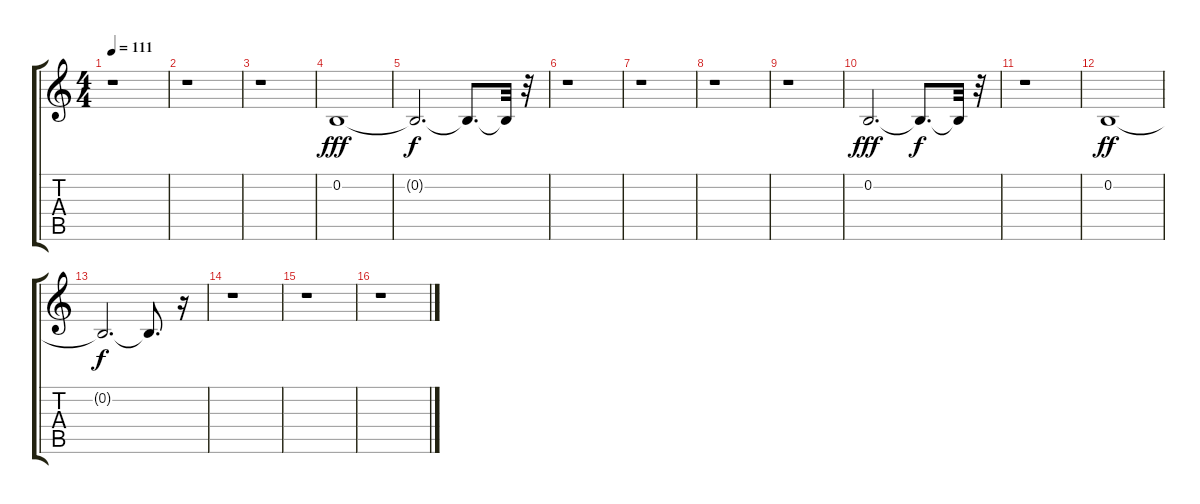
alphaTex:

\track "" {instrument synthstrings1}
\staff {score tabs}
\tuning (E4 B3 G3 D3 A2 E2) {hide}
\ts (4 4)
\tempo 111
\clef g2
\ks c
r.1{dy fff} |
r.1 |
r.1 |
0.2.1 |
0.2{t}.2{d dy f} 0.2{t}.8{d} 0.2{t}.32 r.32 |
r.1 |
r.1 |
r.1 |
r.1 |
0.2.2{d dy fff} 0.2{t}.8{d dy f} 0.2{t}.32 r.32 |
r.1 |
0.2.1{dy ff} |
0.2{t}.2{d dy f} 0.2{t}.8{d} r.16 |
r.1 |
r.1 |
r.1
